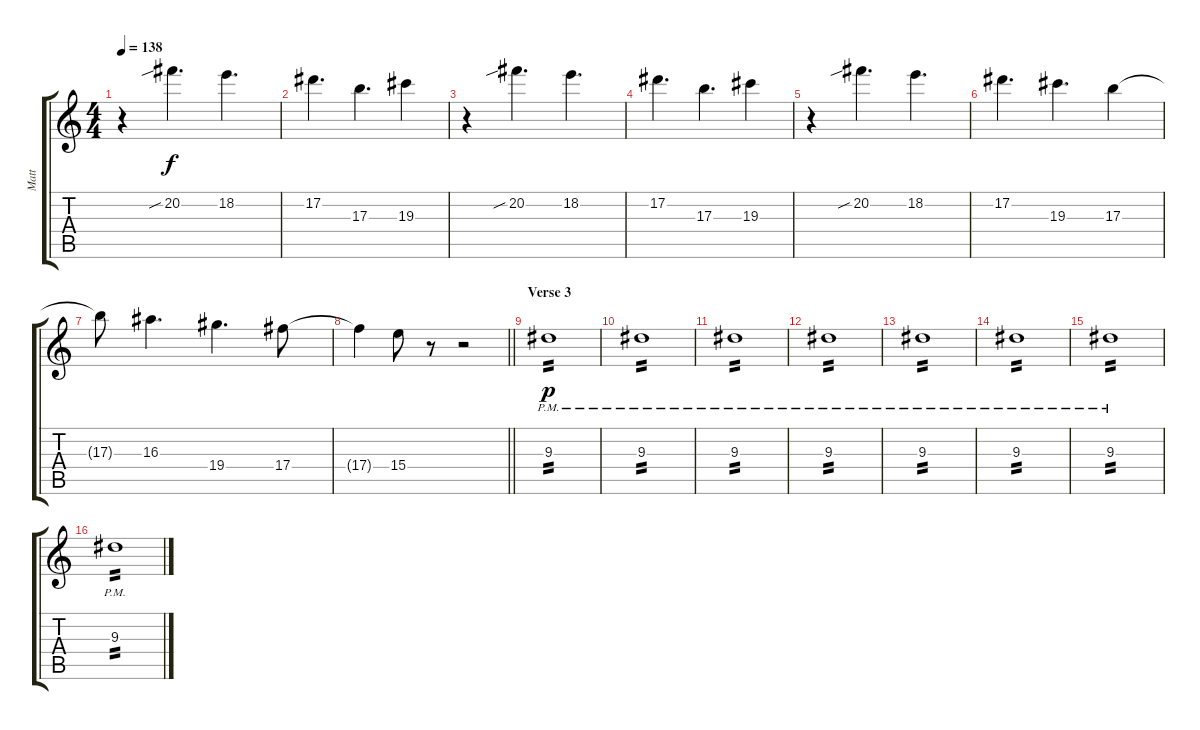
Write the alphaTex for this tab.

\track ("Matt" "Matt") {instrument overdrivenguitar}
\staff {score tabs}
\tuning (Eb4 Bb3 Gb3 Db3 Ab2 Db2) {hide}
\ts (4 4)
\tempo 138
\clef g2
\ks c
r.4{dy f volume 12} 20.2{sib}.4{d} 18.2.4{d} |
17.2.4{d} 17.3.4{d} 19.3.4 |
r.4 20.2{sib}.4{d} 18.2.4{d} |
17.2.4{d} 17.3.4{d} 19.3.4 |
r.4{volume 12} 20.2{sib}.4{d} 18.2.4{d} |
17.2.4{d} 19.3.4{d} 17.3.4 |
17.3{t}.8 16.3.4{d} 19.4.4{d} 17.4.8 |
\barLineRight lightlight
17.4{t}.4 15.4.8 r.8 r.2 |
\section ("" "Verse 3")
9.3{pm}.1{tp 2 dy p} |
9.3{pm}.1{tp 2} |
9.3{pm}.1{tp 2} |
9.3{pm}.1{tp 2} |
9.3{pm}.1{tp 2} |
9.3{pm}.1{tp 2} |
9.3{pm}.1{tp 2} |
9.3{pm}.1{tp 2}
